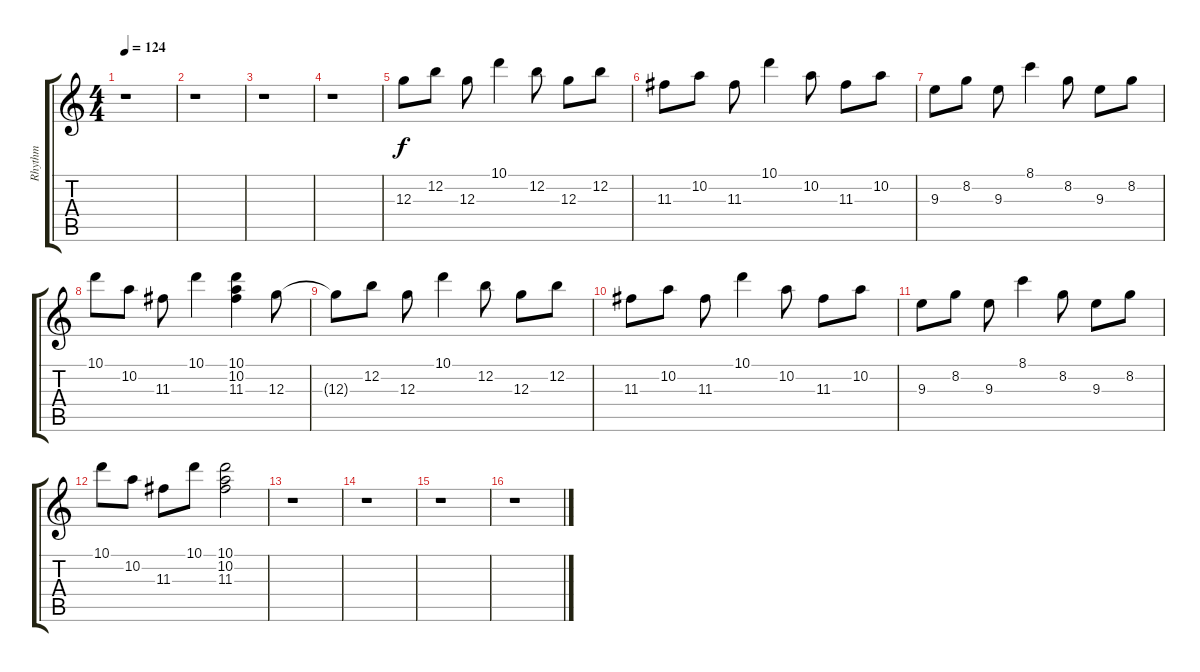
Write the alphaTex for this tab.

\track ("Rhythm" "Rhythm") {instrument electricbassfinger}
\staff {score tabs}
\tuning (E4 B3 G3 D3 A2 E2) {hide}
\ts (4 4)
\tempo 124
\clef g2
\ks c
r.1{dy f} |
r.1 |
r.1 |
r.1 |
12.3.8 12.2.8 12.3.8 10.1.4 12.2.8 12.3.8 12.2.8 |
11.3.8 10.2.8 11.3.8 10.1.4 10.2.8 11.3.8 10.2.8 |
9.3.8 8.2.8 9.3.8 8.1.4 8.2.8 9.3.8 8.2.8 |
10.1.8 10.2.8 11.3.8 10.1.4 (10.1 10.2 11.3).4 12.3.8 |
12.3{t}.8 12.2.8 12.3.8 10.1.4 12.2.8 12.3.8 12.2.8 |
11.3.8 10.2.8 11.3.8 10.1.4 10.2.8 11.3.8 10.2.8 |
9.3.8 8.2.8 9.3.8 8.1.4 8.2.8 9.3.8 8.2.8 |
10.1.8 10.2.8 11.3.8 10.1.8 (10.1 10.2 11.3).2 |
r.1 |
r.1 |
r.1 |
r.1
